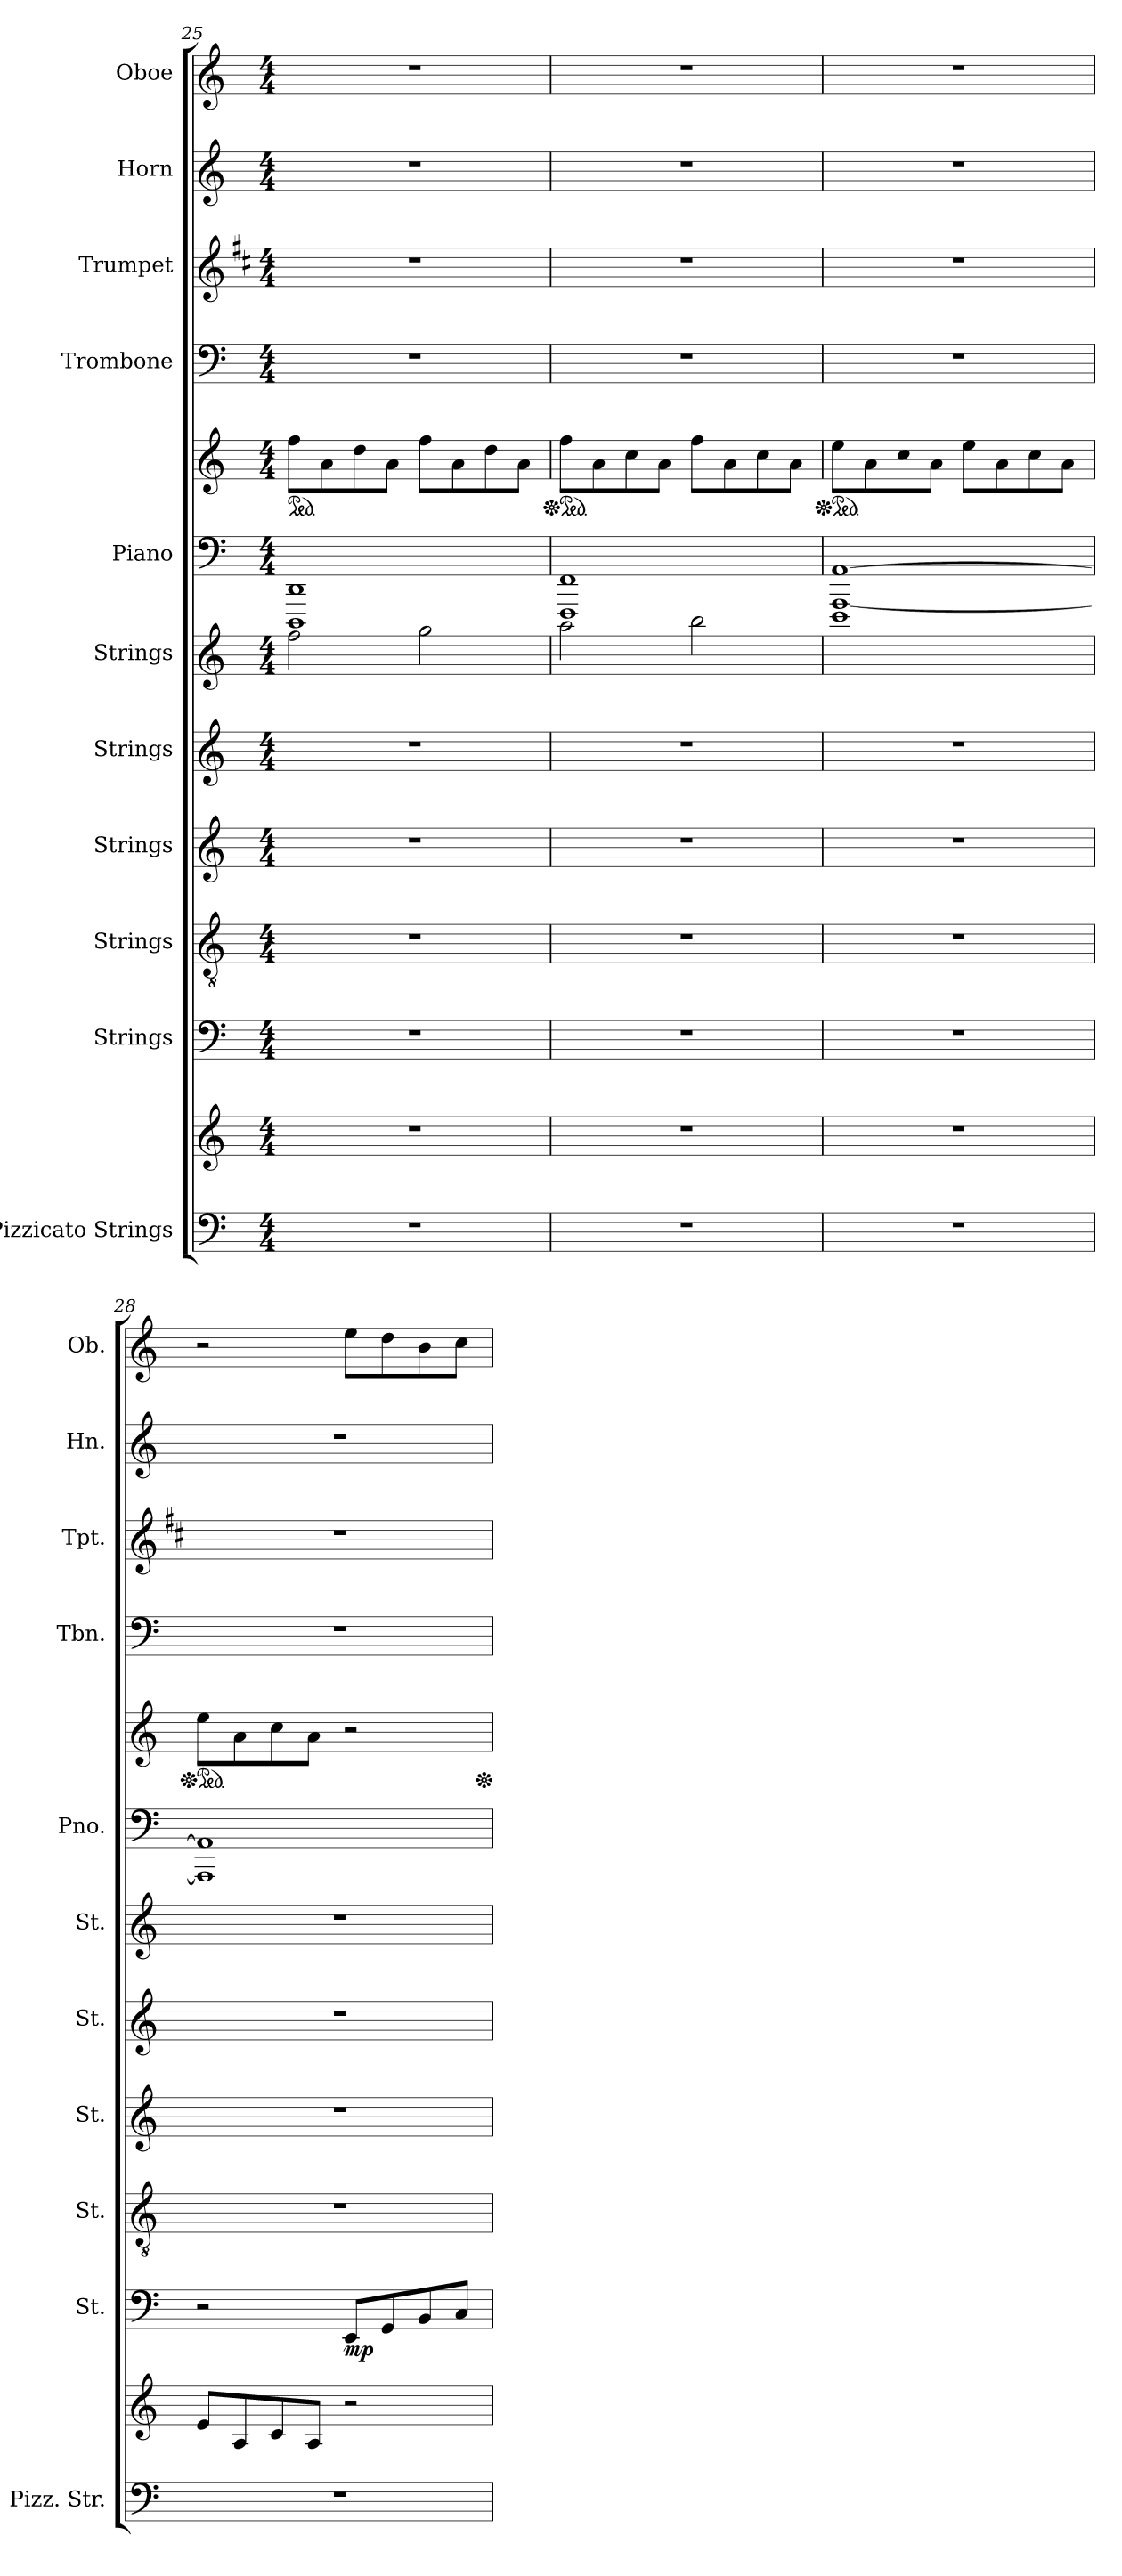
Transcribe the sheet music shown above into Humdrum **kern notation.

**kern	**kern	**kern	**dynam	**kern	**kern	**kern	**kern	**kern	**kern	**kern	**kern	**kern	**kern
*part11	*part11	*part10	*part10	*part9	*part8	*part7	*part6	*part5	*part5	*part4	*part3	*part2	*part1
*staff13	*staff12	*staff11	*staff11	*staff10	*staff9	*staff8	*staff7	*staff6	*staff5	*staff4	*staff3	*staff2	*staff1
*I"Pizzicato Strings	*	*I"Strings	*	*I"Strings	*I"Strings	*I"Strings	*I"Strings	*I"Piano	*	*I"Trombone	*I"Trumpet	*I"Horn	*I"Oboe
*I'Pizz. Str.	*	*I'St.	*	*I'St.	*I'St.	*I'St.	*I'St.	*I'Pno.	*	*I'Tbn.	*I'Tpt.	*I'Hn.	*I'Ob.
!!LO:PB:g=z
*clefF4	*clefG2	*clefF4	*	*clefGv2	*clefG2	*clefG2	*clefG2	*clefF4	*clefG2	*clefF4	*clefG2	*clefG2	*clefG2
*	*	*	*	*	*	*	*	*	*	*	*ITrd1c2	*ITrd7c12	*
*k[]	*k[]	*k[]	*	*k[]	*k[]	*k[]	*k[]	*k[]	*k[]	*k[]	*k[]	*k[]	*k[]
*M4/4	*M4/4	*M4/4	*	*M4/4	*M4/4	*M4/4	*M4/4	*M4/4	*M4/4	*M4/4	*M4/4	*M4/4	*M4/4
*	*	*	*	*	*	*	*	*	*ped	*	*	*	*
=25	=25	=25	=25	=25	=25	=25	=25	=25	=25	=25	=25	=25	=25
1r	1r	1r	.	1r	1r	1r	2ff\	1DDD 1DD	8ff\L	1r	1r	1r	1r
.	.	.	.	.	.	.	.	.	8a\	.	.	.	.
.	.	.	.	.	.	.	.	.	8dd\	.	.	.	.
.	.	.	.	.	.	.	.	.	8a\J	.	.	.	.
.	.	.	.	.	.	.	2gg\	.	8ff\L	.	.	.	.
.	.	.	.	.	.	.	.	.	8a\	.	.	.	.
.	.	.	.	.	.	.	.	.	8dd\	.	.	.	.
.	.	.	.	.	.	.	.	.	8a\J	.	.	.	.
=26	=26	=26	=26	=26	=26	=26	=26	=26	=26	=26	=26	=26	=26
*	*	*	*	*	*	*	*	*	*Xped	*	*	*	*
*	*	*	*	*	*	*	*	*	*ped	*	*	*	*
1r	1r	1r	.	1r	1r	1r	2aa\	1FFF 1FF	8ff\L	1r	1r	1r	1r
.	.	.	.	.	.	.	.	.	8a\	.	.	.	.
.	.	.	.	.	.	.	.	.	8cc\	.	.	.	.
.	.	.	.	.	.	.	.	.	8a\J	.	.	.	.
.	.	.	.	.	.	.	2bb\	.	8ff\L	.	.	.	.
.	.	.	.	.	.	.	.	.	8a\	.	.	.	.
.	.	.	.	.	.	.	.	.	8cc\	.	.	.	.
.	.	.	.	.	.	.	.	.	8a\J	.	.	.	.
=27	=27	=27	=27	=27	=27	=27	=27	=27	=27	=27	=27	=27	=27
*	*	*	*	*	*	*	*	*	*Xped	*	*	*	*
*	*	*	*	*	*	*	*	*	*ped	*	*	*	*
1r	1r	1r	.	1r	1r	1r	1ccc	[1AAA [1AA	8ee\L	1r	1r	1r	1r
.	.	.	.	.	.	.	.	.	8a\	.	.	.	.
.	.	.	.	.	.	.	.	.	8cc\	.	.	.	.
.	.	.	.	.	.	.	.	.	8a\J	.	.	.	.
.	.	.	.	.	.	.	.	.	8ee\L	.	.	.	.
.	.	.	.	.	.	.	.	.	8a\	.	.	.	.
.	.	.	.	.	.	.	.	.	8cc\	.	.	.	.
.	.	.	.	.	.	.	.	.	8a\J	.	.	.	.
=28	=28	=28	=28	=28	=28	=28	=28	=28	=28	=28	=28	=28	=28
*	*	*	*	*	*	*	*	*	*Xped	*	*	*	*
*	*	*	*	*	*	*	*	*	*ped	*	*	*	*
1r	8e/L	2r	.	1r	1r	1r	1r	1AAA] 1AA]	8ee\L	1r	1r	1r	2r
.	8A/	.	.	.	.	.	.	.	8a\	.	.	.	.
.	8c/	.	.	.	.	.	.	.	8cc\	.	.	.	.
.	8A/J	.	.	.	.	.	.	.	8a\J	.	.	.	.
!	!	!	!LO:DY:b	!	!	!	!	!	!	!	!	!	!
.	2r	8EE/L	mp	.	.	.	.	.	2r	.	.	.	8ee\L
.	.	8GG/	.	.	.	.	.	.	.	.	.	.	8dd\
.	.	8BB/	.	.	.	.	.	.	.	.	.	.	8b\
.	.	8C/J	.	.	.	.	.	.	.	.	.	.	8cc\J
*	*	*	*	*	*	*	*	*	*Xped	*	*	*	*
=	=	=	=	=	=	=	=	=	=	=	=	=	=
*-	*-	*-	*-	*-	*-	*-	*-	*-	*-	*-	*-	*-	*-
